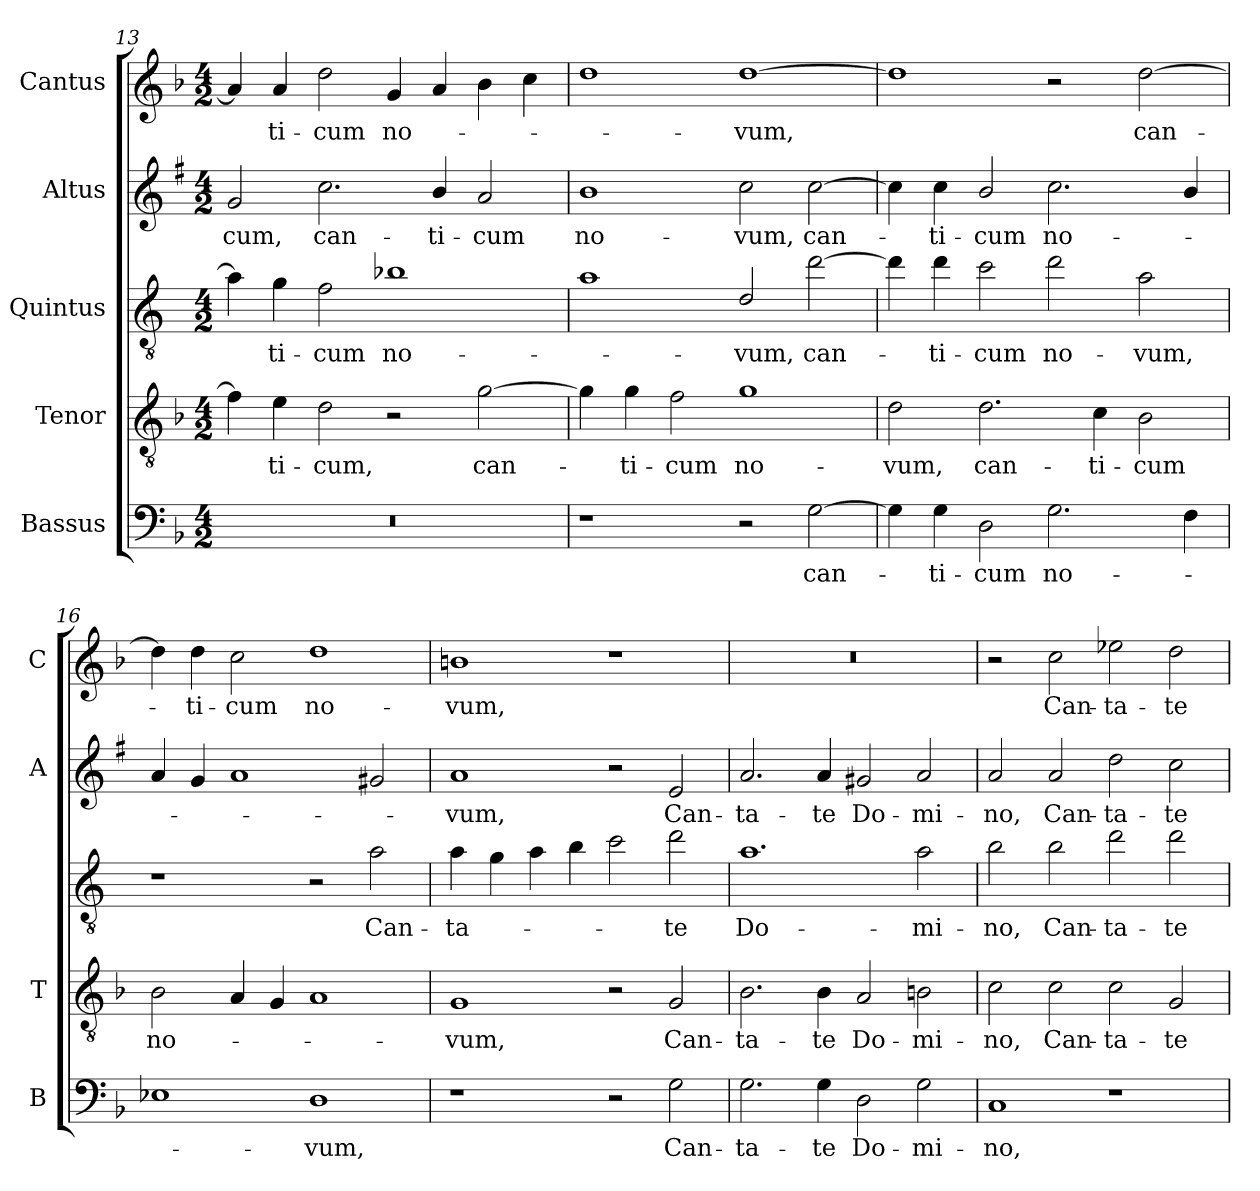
**kern	**text	**kern	**text	**kern	**text	**kern	**text	**kern	**text
*part5	*part5	*part4	*part4	*part3	*part3	*part2	*part2	*part1	*part1
*staff5	*staff5	*staff4	*staff4	*staff3	*staff3	*staff2	*staff2	*staff1	*staff1
*I"Bassus	*	*I"Tenor	*	*I"Quintus	*	*I"Altus	*	*I"Cantus	*
*I'B	*	*I'T	*	*	*	*I'A	*	*I'C	*
*clefF4	*	*clefGv2	*	*clefGv2	*	*clefG2	*	*clefG2	*
*	*	*	*	*ITrd4c7	*	*ITrd1c2	*	*	*
*k[b-]	*	*k[b-]	*	*k[b-]	*	*k[b-]	*	*k[b-]	*
*F:	*	*F:	*	*F:	*	*F:	*	*F:	*
*M4/2	*	*M4/2	*	*M4/2	*	*M4/2	*	*M4/2	*
=13	=13	=13	=13	=13	=13	=13	=13	=13	=13
!	!	!	!	!	!	!	!LO:LY:b	!	!
0r	.	4f\]	.	4d\]	.	2f/	-cum,	4a/]	.
!	!	!	!LO:LY:b	!	!LO:LY:b	!	!	!	!LO:LY:b
.	.	4e\	-ti-	4c\	-ti-	.	.	4a/	-ti-
!	!	!	!LO:LY:b	!	!LO:LY:b	!	!LO:LY:b	!	!LO:LY:b
.	.	2d\	-cum,	2B-\	-cum	2.b-\	can-	2dd\	-cum
!	!	!	!	!	!LO:LY:b	!	!	!	!LO:LY:b
.	.	2r	.	1e-X	no-	.	.	4g/	no-
!	!	!	!	!	!	!	!LO:LY:b	!	!
.	.	.	.	.	.	4a/	-ti-	4a/	.
!	!	!	!LO:LY:b	!	!	!	!LO:LY:b	!	!
.	.	[2g\	can-	.	.	2g/	-cum	4b-\	.
.	.	.	.	.	.	.	.	4cc\	.
=14	=14	=14	=14	=14	=14	=14	=14	=14	=14
!	!	!	!	!	!	!	!LO:LY:b	!	!
1r	.	4g\]	.	1d	.	1a	no-	1dd	.
!	!	!	!LO:LY:b	!	!	!	!	!	!
.	.	4g\	-ti-	.	.	.	.	.	.
!	!	!	!LO:LY:b	!	!	!	!	!	!
.	.	2f\	-cum	.	.	.	.	.	.
!	!	!	!LO:LY:b	!	!LO:LY:b	!	!LO:LY:b	!	!LO:LY:b
2r	.	1g	no-	2G/	-vum,	2b-\	-vum,	[1dd	-vum,
!	!LO:LY:b	!	!	!	!LO:LY:b	!	!LO:LY:b	!	!
[2G\	can-	.	.	[2g\	can-	[2b-\	can-	.	.
=15	=15	=15	=15	=15	=15	=15	=15	=15	=15
!	!	!	!LO:LY:b	!	!	!	!	!	!
4G\]	.	2d\	-vum,	4g\]	.	4b-\]	.	1dd]	.
!	!LO:LY:b	!	!	!	!LO:LY:b	!	!LO:LY:b	!	!
4G\	-ti-	.	.	4g\	-ti-	4b-\	-ti-	.	.
!	!LO:LY:b	!	!LO:LY:b	!	!LO:LY:b	!	!LO:LY:b	!	!
2D\	-cum	2.d\	can-	2f\	-cum	2a/	-cum	.	.
!	!LO:LY:b	!	!	!	!LO:LY:b	!	!LO:LY:b	!	!
2.G\	no-	.	.	2g\	no-	2.b-\	no-	2r	.
!	!	!	!LO:LY:b	!	!	!	!	!	!
.	.	4c\	-ti-	.	.	.	.	.	.
!	!	!	!LO:LY:b	!	!LO:LY:b	!	!	!	!LO:LY:b
.	.	2B-\	-cum	2d\	-vum,	.	.	[2dd\	can-
4F\	.	.	.	.	.	4a/	.	.	.
=16	=16	=16	=16	=16	=16	=16	=16	=16	=16
!	!	!	!LO:LY:b	!	!	!	!	!	!
1E-X	.	2B-\	no-	1r	.	4g/	.	4dd\]	.
!	!	!	!	!	!	!	!	!	!LO:LY:b
.	.	.	.	.	.	4f/	.	4dd\	-ti-
!	!	!	!	!	!	!	!	!	!LO:LY:b
.	.	4A/	.	.	.	1g	.	2cc\	-cum
.	.	4G/	.	.	.	.	.	.	.
!	!LO:LY:b	!	!	!	!	!	!	!	!LO:LY:b
1D	-vum,	1A	.	2r	.	.	.	1dd	no-
!	!	!	!	!	!LO:LY:b	!	!	!	!
.	.	.	.	2d\	Can-	2f#X/	.	.	.
!!LO:PB:g=z
=17	=17	=17	=17	=17	=17	=17	=17	=17	=17
!	!	!	!LO:LY:b	!	!LO:LY:b	!	!LO:LY:b	!	!LO:LY:b
1r	.	1G	-vum,	4d\	-ta-	1g	-vum,	1bn	-vum,
.	.	.	.	4c\	.	.	.	.	.
.	.	.	.	4d\	.	.	.	.	.
.	.	.	.	4e\	.	.	.	.	.
2r	.	2r	.	2f\	.	2r	.	1r	.
!	!LO:LY:b	!	!LO:LY:b	!	!LO:LY:b	!	!LO:LY:b	!	!
2G\	Can-	2G/	Can-	2g\	-te	2d/	Can-	.	.
=18	=18	=18	=18	=18	=18	=18	=18	=18	=18
!	!LO:LY:b	!	!LO:LY:b	!	!LO:LY:b	!	!LO:LY:b	!	!
2.G\	-ta-	2.B-\	-ta-	1.d	Do-	2.g/	-ta-	0r	.
!	!LO:LY:b	!	!LO:LY:b	!	!	!	!LO:LY:b	!	!
4G\	-te	4B-\	-te	.	.	4g/	-te	.	.
!	!LO:LY:b	!	!LO:LY:b	!	!	!	!LO:LY:b	!	!
2D\	Do-	2A/	Do-	.	.	2f#X/	Do-	.	.
!	!LO:LY:b	!	!LO:LY:b	!	!LO:LY:b	!	!LO:LY:b	!	!
2G\	-mi-	2Bn\	-mi-	2d\	-mi-	2g/	-mi-	.	.
=19	=19	=19	=19	=19	=19	=19	=19	=19	=19
!	!LO:LY:b	!	!LO:LY:b	!	!LO:LY:b	!	!LO:LY:b	!	!
1C	-no,	2c\	-no,	2e\	-no,	2g/	-no,	2r	.
!	!	!	!LO:LY:b	!	!LO:LY:b	!	!LO:LY:b	!	!LO:LY:b
.	.	2c\	Can-	2e\	Can-	2g/	Can-	2cc\	Can-
!	!	!	!LO:LY:b	!	!LO:LY:b	!	!LO:LY:b	!	!LO:LY:b
1r	.	2c\	-ta-	2g\	-ta-	2cc\	-ta-	2ee-X\	-ta-
!	!	!	!LO:LY:b	!	!LO:LY:b	!	!LO:LY:b	!	!LO:LY:b
.	.	2G/	-te	2g\	-te	2b-\	-te	2dd\	-te
=	=	=	=	=	=	=	=	=	=
*-	*-	*-	*-	*-	*-	*-	*-	*-	*-
